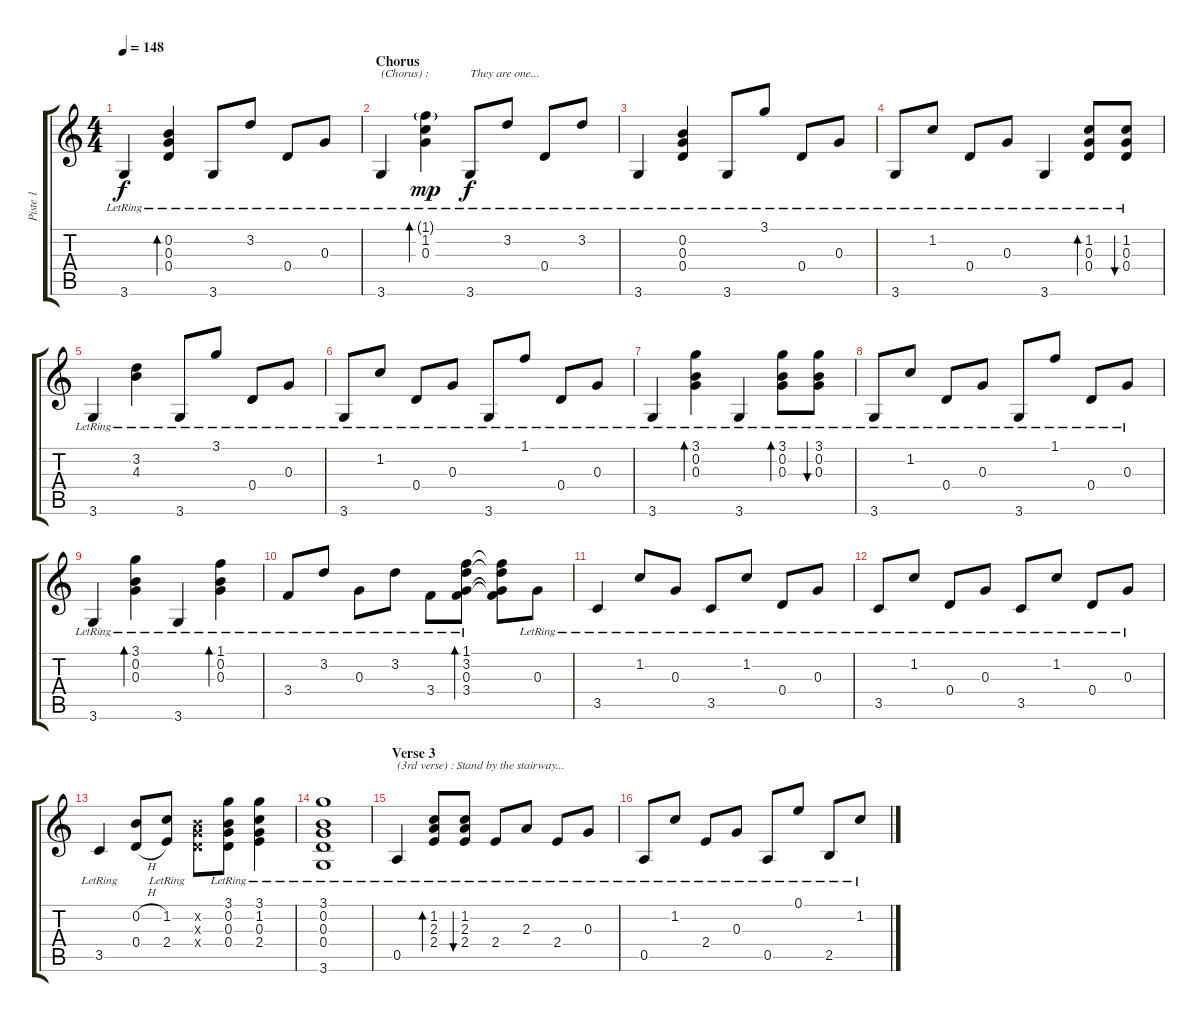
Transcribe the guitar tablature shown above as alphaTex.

\track ("Piste 1" "Piste 1") {instrument acousticguitarsteel}
\staff {score tabs}
\tuning (E4 B3 G3 D3 A2 E2) {hide}
\ts (4 4)
\tempo 148
\clef g2
\ks c
3.6{lr}.4{dy f} (0.2{lr} 0.3{lr} 0.4{lr}).4{bd 120} 3.6{lr}.8 3.2{lr}.8 0.4{lr}.8 0.3{lr}.8 |
\section ("" "Chorus")
3.6{lr}.4{txt "(Chorus) :"} (1.1{g lr} 1.2{lr} 0.3{lr}).4{bd 120 dy mp} 3.6{lr}.8{txt "They are one..." dy f} 3.2{lr}.8 0.4{lr}.8 3.2{lr}.8 |
3.6{lr}.4 (0.2{lr} 0.3{lr} 0.4{lr}).4 3.6{lr}.8 3.1{lr}.8 0.4{lr}.8 0.3{lr}.8 |
3.6{lr}.8 1.2{lr}.8 0.4{lr}.8 0.3{lr}.8 3.6{lr}.4 (1.2{lr} 0.3{lr} 0.4{lr}).8{bd 120} (1.2{lr} 0.3{lr} 0.4{lr}).8{bu 120} |
3.6{lr}.4 (3.2{lr} 4.3{lr}).4 3.6{lr}.8 3.1{lr}.8 0.4{lr}.8 0.3{lr}.8 |
3.6{lr}.8 1.2{lr}.8 0.4{lr}.8 0.3{lr}.8 3.6{lr}.8 1.1{lr}.8 0.4{lr}.8 0.3{lr}.8 |
3.6{lr}.4 (3.1{lr} 0.2{lr} 0.3{lr}).4{bd 120} 3.6{lr}.4 (3.1{lr} 0.2{lr} 0.3{lr}).8{bd 120} (3.1{lr} 0.2{lr} 0.3{lr}).8{bu 120} |
3.6{lr}.8 1.2{lr}.8 0.4{lr}.8 0.3{lr}.8 3.6{lr}.8 1.1{lr}.8 0.4{lr}.8 0.3{lr}.8 |
3.6{lr}.4 (3.1{lr} 0.2{lr} 0.3{lr}).4{bd 120} 3.6{lr}.4 (1.1{lr} 0.2{lr} 0.3{lr}).4{bd 120} |
3.4{lr}.8 3.2{lr}.8 0.3{lr}.8 3.2{lr}.8 3.4{lr}.8 (1.1{lr} 3.2{lr} 0.3{lr} 3.4{lr}).8{bd 120} (1.1{t} 3.2{t} 0.3{t} 3.4{t}).8 0.3{lr}.8 |
3.5{lr}.4 1.2{lr}.8 0.3{lr}.8 3.5{lr}.8 1.2{lr}.8 0.4{lr}.8 0.3{lr}.8 |
3.5{lr}.8 1.2{lr}.8 0.4{lr}.8 0.3{lr}.8 3.5{lr}.8 1.2{lr}.8 0.4{lr}.8 0.3{lr}.8 |
3.5{lr}.4 (0.2{h} 0.4{h}).8 (1.2{lr} 2.4{lr}).8 (0.2{x} 0.3{x} 0.4{x}).8 (3.1{lr} 0.2{lr} 0.3{lr} 0.4{lr}).8 (3.1{lr} 1.2{lr} 0.3{lr} 2.4{lr}).4 |
(3.1{lr} 0.2{lr} 0.3{lr} 0.4{lr} 3.6{lr}).1 |
\section ("" "Verse 3")
0.5{lr}.4{txt "(3rd verse) : Stand by the stairway..."} (1.2{lr} 2.3{lr} 2.4{lr}).8{bd 120} (1.2{lr} 2.3{lr} 2.4{lr}).8{bu 120} 2.4{lr}.8 2.3{lr}.8 2.4{lr}.8 0.3{lr}.8 |
0.5{lr}.8 1.2{lr}.8 2.4{lr}.8 0.3{lr}.8 0.5{lr}.8 0.1{lr}.8 2.5{lr}.8 1.2{lr}.8
